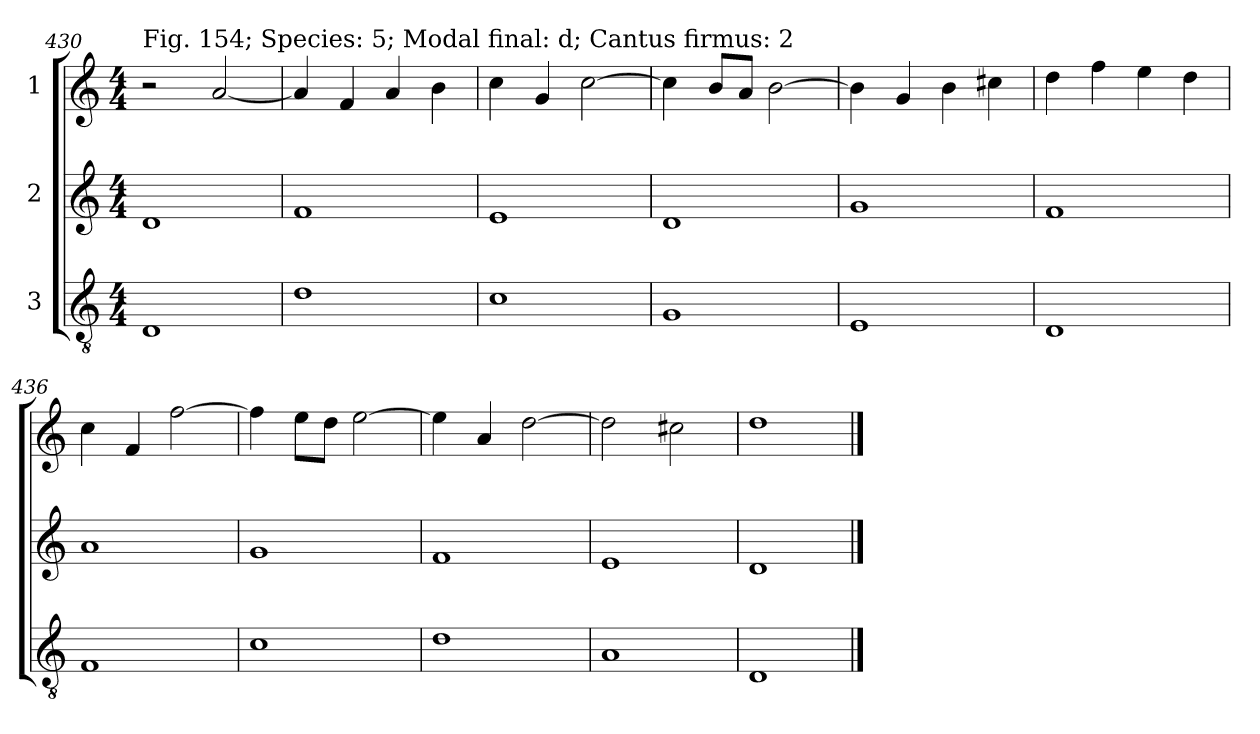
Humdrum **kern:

**kern	**kern	**kern
*part3	*part2	*part1
*staff3	*staff2	*staff1
*I"3	*I"2	*I"1
!!LO:PB:g=z
*clefGv2	*clefG2	*clefG2
*k[]	*k[]	*k[]
*M4/4	*M4/4	*M4/4
=430	=430	=430
!	!	!LO:TX:a:t=Fig. 154; Species&colon; 5; Modal final&colon; d; Cantus firmus&colon; 2
1D	1d	2r
.	.	[2a/
=431	=431	=431
1d	1f	4a/]
.	.	4f/
.	.	4a/
.	.	4b\
=432	=432	=432
1c	1e	4cc\
.	.	4g/
.	.	[2cc\
=433	=433	=433
1G	1d	4cc\]
.	.	8b/L
.	.	8a/J
.	.	[2b\
=434	=434	=434
1E	1g	4b\]
.	.	4g/
.	.	4b\
.	.	4cc#X\
=435	=435	=435
1D	1f	4dd\
.	.	4ff\
.	.	4ee\
.	.	4dd\
=436	=436	=436
1F	1a	4cc\
.	.	4f/
.	.	[2ff\
=437	=437	=437
1c	1g	4ff\]
.	.	8ee\L
.	.	8dd\J
.	.	[2ee\
=438	=438	=438
1d	1f	4ee\]
.	.	4a/
.	.	[2dd\
=439	=439	=439
1A	1e	2dd\]
.	.	2cc#X\
=440	=440	=440
1D	1d	1dd
==	==	==
*-	*-	*-
